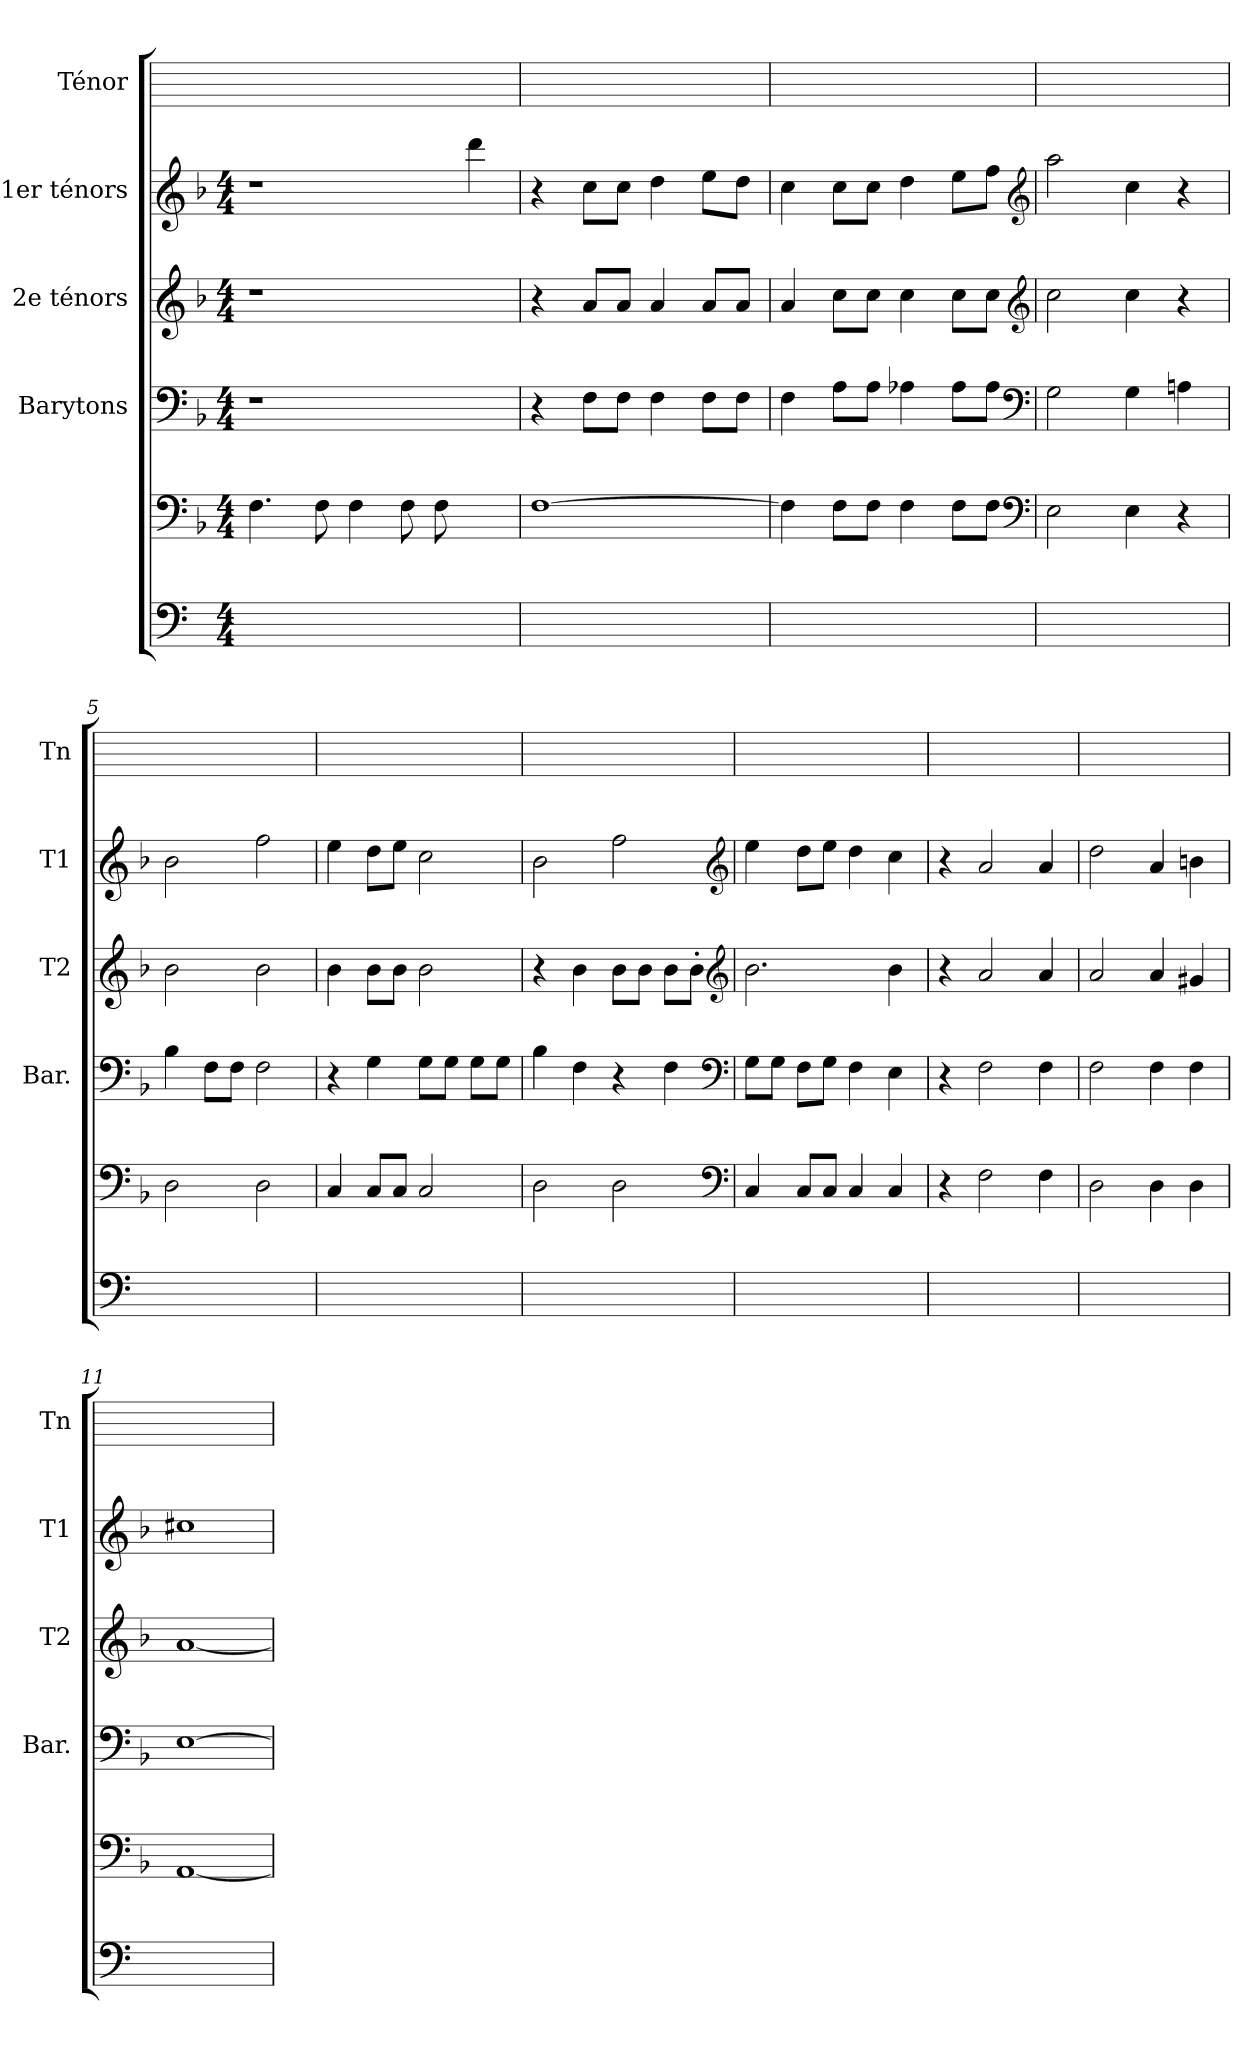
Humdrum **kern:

**kern	**kern	**kern	**kern	**kern	**kern
*part5	*part5	*part4	*part3	*part2	*part1
*staff6	*staff5	*staff4	*staff3	*staff2	*staff1
*	*	*I"Barytons	*I"2e ténors	*I"1er ténors	*I"Ténor
*	*	*I'Bar.	*I'T2	*I'T1	*I'Tn
*clefF4	*clefF4	*clefF4	*clefG2	*clefG2	*
*	*k[b-]	*k[b-]	*k[b-]	*k[b-]	*
*M4/4	*M4/4	*M4/4	*M4/4	*M4/4	*
=1	=1	=1	=1	=1	=1
1ryy	4.F	1r	1r	1r	1ryy
.	8F	.	.	.	.
.	4F	.	.	.	.
.	8F	.	.	.	.
.	8F	.	.	.	.
4ryy	4ryy	4ryy	4ryy	4ddd	4ryy
=2	=2	=2	=2	=2	=2
1ryy	[1F	4r	4r	4r	1ryy
.	.	8F\L	8a/L	8cc\L	.
.	.	8F\J	8a/J	8cc\J	.
.	.	4F	4a	4dd	.
.	.	8F\L	8a/L	8ee\L	.
.	.	8F\J	8a/J	8dd\J	.
=3	=3	=3	=3	=3	=3
1ryy	4F]	4F	4a	4cc	1ryy
.	8F\L	8A\L	8cc\L	8cc\L	.
.	8F\J	8A\J	8cc\J	8cc\J	.
.	4F	4A-X	4cc	4dd	.
.	8F\L	8A-\L	8cc\L	8ee\L	.
.	8F\J	8A-\J	8cc\J	8ff\J	.
*	*clefF4	*clefF4	*clefG2	*clefG2	*
!!LO:LB:g=z
=4	=4	=4	=4	=4	=4
1ryy	2E	2G	2cc	2aa	1ryy
.	4E	4G	4cc	4cc	.
.	4r	4An	4r	4r	.
=5	=5	=5	=5	=5	=5
1ryy	2D	4B-	2b-	2b-	1ryy
.	.	8F\L	.	.	.
.	.	8F\J	.	.	.
.	2D	2F	2b-	2ff	.
=6	=6	=6	=6	=6	=6
1ryy	4C	4r	4b-	4ee	1ryy
.	8C/L	4G	8b-\L	8dd\L	.
.	8C/J	.	8b-\J	8ee\J	.
.	2C	8G\L	2b-	2cc	.
.	.	8G\J	.	.	.
.	.	8G\L	.	.	.
.	.	8G\J	.	.	.
=7	=7	=7	=7	=7	=7
1ryy	2D	4B-	4r	2b-	1ryy
.	.	4F	4b-	.	.
.	2D	4r	8b-\L	2ff	.
.	.	.	8b-\J	.	.
.	.	4F	8b-\L	.	.
.	.	.	8b-'<\J	.	.
*	*clefF4	*clefF4	*clefG2	*clefG2	*
!!LO:LB:g=z
=8	=8	=8	=8	=8	=8
1ryy	4C	8G\L	2.b-	4ee	1ryy
.	.	8G\J	.	.	.
.	8C/L	8F\L	.	8dd\L	.
.	8C/J	8G\J	.	8ee\J	.
.	4C	4F	.	4dd	.
.	4C	4E	4b-	4cc	.
=9	=9	=9	=9	=9	=9
1ryy	4r	4r	4r	4r	1ryy
.	2F	2F	2a	2a	.
.	4F	4F	4a	4a	.
=10	=10	=10	=10	=10	=10
1ryy	2D	2F	2a	2dd	1ryy
.	4D	4F	4a	4a	.
.	4D	4F	4g#X	4bn	.
=11	=11	=11	=11	=11	=11
1ryy	[1AA	[1E	[1a	1cc#X	1ryy
=	=	=	=	=	=
*-	*-	*-	*-	*-	*-
